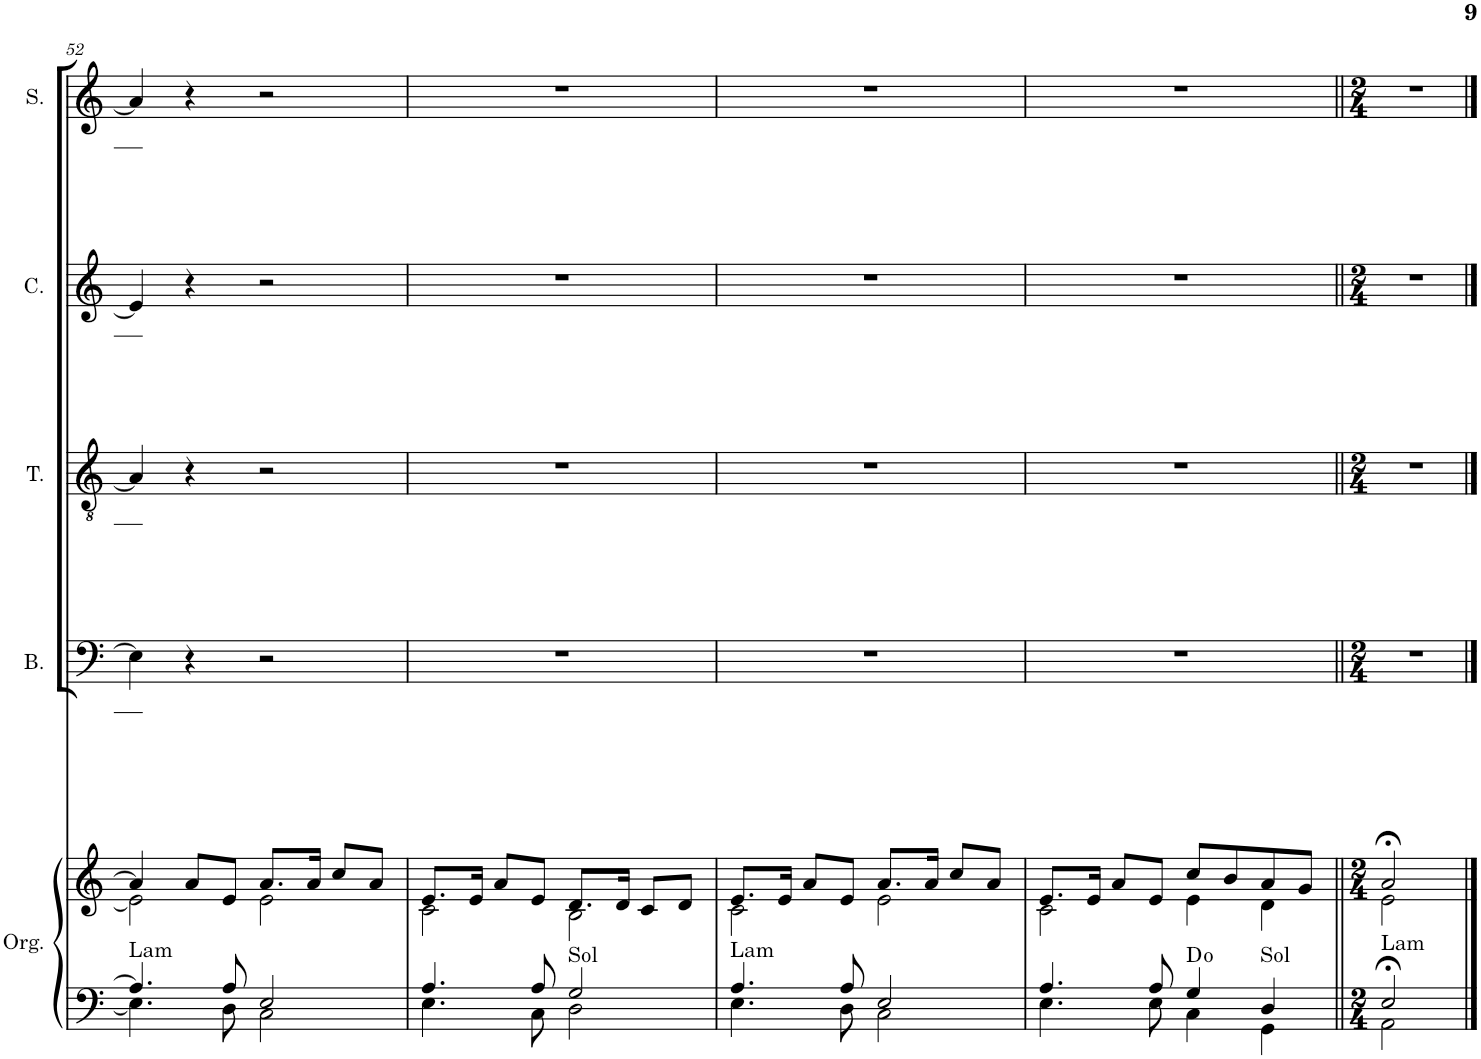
**kern	**kern	**harte	**kern	**kern	**kern	**kern
*part5	*part5	*part5	*part4	*part3	*part2	*part1
*staff6	*staff5	*	*staff4	*staff3	*staff2	*staff1
*I"Órgano	*	*	*I"Bajo	*I"Tenor	*I"Contralto	*I"Soprano
*	*	*	*I'B.	*I'T.	*I'C.	*I'S.
!!LO:PB:g=z
*clefF4	*clefG2	*	*clefF4	*clefGv2	*clefG2	*clefG2
*k[]	*k[]	*	*k[]	*k[]	*k[]	*k[]
*M4/4	*M4/4	*	*M4/4	*M4/4	*M4/4	*M4/4
=52	=52	=52	=52	=52	=52	=52
*^	*^	*	*	*	*	*
!	!	!	!	!LO:H:kt=Lam	!	!	!	!
4.A/]	4.E\]	4a/]	2e\]	N	4E\]	4A/]	4e/]	4a/]
.	.	8a/L	.	.	4r	4r	4r	4r
8A/	8D\	8e/J	.	.	.	.	.	.
2E/	2C\	8.a/L	2e\	.	2r	2r	2r	2r
.	.	16a/Jk	.	.	.	.	.	.
.	.	8cc/L	.	.	.	.	.	.
.	.	8a/J	.	.	.	.	.	.
=53	=53	=53	=53	=53	=53	=53	=53	=53
4.A/	4.E\	8.e/L	2c\	.	1r	1r	1r	1r
.	.	16e/Jk	.	.	.	.	.	.
.	.	8a/L	.	.	.	.	.	.
8A/	8C\	8e/J	.	.	.	.	.	.
!	!	!	!	!LO:H:kt=Sol	!	!	!	!
2G/	2D\	8.d/L	2B\	N	.	.	.	.
.	.	16d/Jk	.	.	.	.	.	.
.	.	8c/L	.	.	.	.	.	.
.	.	8d/J	.	.	.	.	.	.
=54	=54	=54	=54	=54	=54	=54	=54	=54
!	!	!	!	!LO:H:kt=Lam	!	!	!	!
4.A/	4.E\	8.e/L	2c\	N	1r	1r	1r	1r
.	.	16e/Jk	.	.	.	.	.	.
.	.	8a/L	.	.	.	.	.	.
8A/	8D\	8e/J	.	.	.	.	.	.
2E/	2C\	8.a/L	2e\	.	.	.	.	.
.	.	16a/Jk	.	.	.	.	.	.
.	.	8cc/L	.	.	.	.	.	.
.	.	8a/J	.	.	.	.	.	.
=55	=55	=55	=55	=55	=55	=55	=55	=55
4.A/	4.E\	8.e/L	2c\	.	1r	1r	1r	1r
.	.	16e/Jk	.	.	.	.	.	.
.	.	8a/L	.	.	.	.	.	.
8A/	8E\	8e/J	.	.	.	.	.	.
4G/	4C\	8cc/L	4e\	D:dim	.	.	.	.
.	.	8b/	.	.	.	.	.	.
!	!	!	!	!LO:H:kt=Sol	!	!	!	!
4D/	4GG\	8a/	4d\	N	.	.	.	.
.	.	8g/J	.	.	.	.	.	.
=56||	=56||	=56||	=56||	=56||	=56||	=56||	=56||	=56||
*M2/4	*	*M2/4	*	*	*M2/4	*M2/4	*M2/4	*M2/4
!	!	!	!	!LO:H:kt=Lam	!	!	!	!
2E;</	2AAn\	2a;</	2e\	N	2r	2r	2r	2r
*v	*v	*	*	*	*	*	*	*
*	*v	*v	*	*	*	*	*
==	==	==	==	==	==	==
*-	*-	*-	*-	*-	*-	*-
